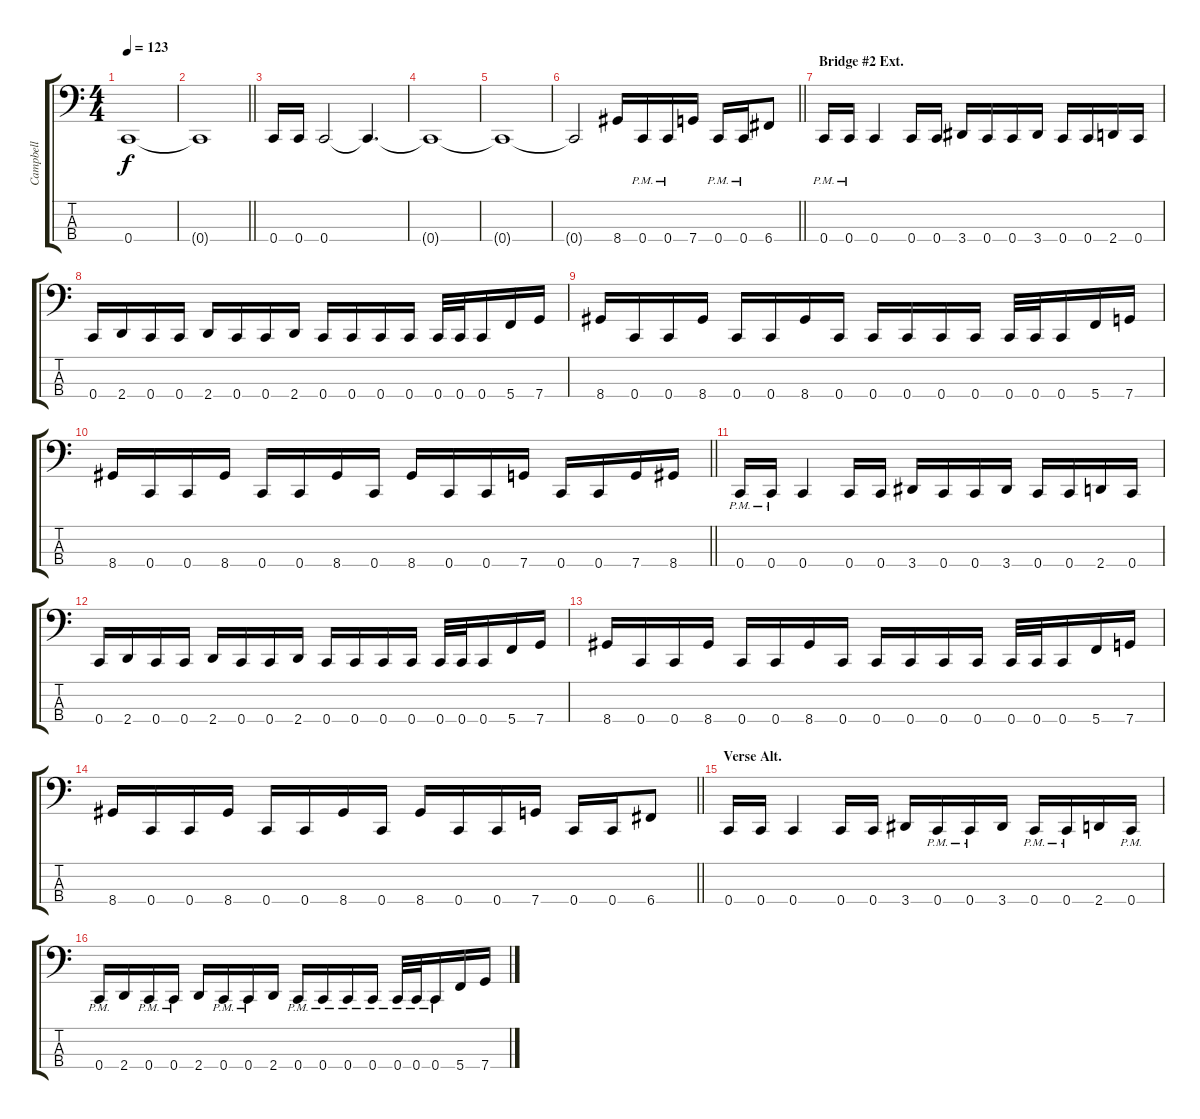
\track ("Campbell" "Campbell") {instrument electricbasspick}
\staff {score tabs}
\tuning (F2 C2 G1 C1) {hide}
\ts (4 4)
\tempo 123
\clef f4
\ks c
0.4{t}.1{dy f} |
\barLineRight lightlight
0.4{t}.1 |
0.4.16 0.4.16 0.4.2 0.4{t}.4{d} |
0.4{t}.1 |
0.4{t}.1 |
\barLineRight lightlight
0.4{t}.2 8.4.16 0.4{pm}.16 0.4{pm}.16 7.4.16 0.4{pm}.16 0.4{pm}.16 6.4.8 |
\section ("" "Bridge #2 Ext.")
0.4{pm}.16 0.4{pm}.16 0.4.4 0.4.16 0.4.16 3.4.16 0.4.16 0.4.16 3.4.16 0.4.16 0.4.16 2.4.16 0.4.16 |
0.4.16 2.4.16 0.4.16 0.4.16 2.4.16 0.4.16 0.4.16 2.4.16 0.4.16 0.4.16 0.4.16 0.4.16 0.4.32 0.4.32 0.4.16 5.4.16 7.4.16 |
8.4.16 0.4.16 0.4.16 8.4.16 0.4.16 0.4.16 8.4.16 0.4.16 0.4.16 0.4.16 0.4.16 0.4.16 0.4.32 0.4.32 0.4.16 5.4.16 7.4.16 |
\barLineRight lightlight
8.4.16 0.4.16 0.4.16 8.4.16 0.4.16 0.4.16 8.4.16 0.4.16 8.4.16 0.4.16 0.4.16 7.4.16 0.4.16 0.4.16 7.4.16 8.4.16 |
0.4{pm}.16 0.4{pm}.16 0.4.4 0.4.16 0.4.16 3.4.16 0.4.16 0.4.16 3.4.16 0.4.16 0.4.16 2.4.16 0.4.16 |
0.4.16 2.4.16 0.4.16 0.4.16 2.4.16 0.4.16 0.4.16 2.4.16 0.4.16 0.4.16 0.4.16 0.4.16 0.4.32 0.4.32 0.4.16 5.4.16 7.4.16 |
8.4.16 0.4.16 0.4.16 8.4.16 0.4.16 0.4.16 8.4.16 0.4.16 0.4.16 0.4.16 0.4.16 0.4.16 0.4.32 0.4.32 0.4.16 5.4.16 7.4.16 |
\barLineRight lightlight
8.4.16 0.4.16 0.4.16 8.4.16 0.4.16 0.4.16 8.4.16 0.4.16 8.4.16 0.4.16 0.4.16 7.4.16 0.4.16 0.4.16 6.4.8 |
\section ("" "Verse Alt.")
0.4.16 0.4.16 0.4.4 0.4.16 0.4.16 3.4.16 0.4{pm}.16 0.4{pm}.16 3.4.16 0.4{pm}.16 0.4{pm}.16 2.4.16 0.4{pm}.16 |
0.4{pm}.16 2.4.16 0.4{pm}.16 0.4{pm}.16 2.4.16 0.4{pm}.16 0.4{pm}.16 2.4.16 0.4{pm}.16 0.4{pm}.16 0.4{pm}.16 0.4{pm}.16 0.4{pm}.32 0.4{pm}.32 0.4{pm}.16 5.4.16 7.4.16
